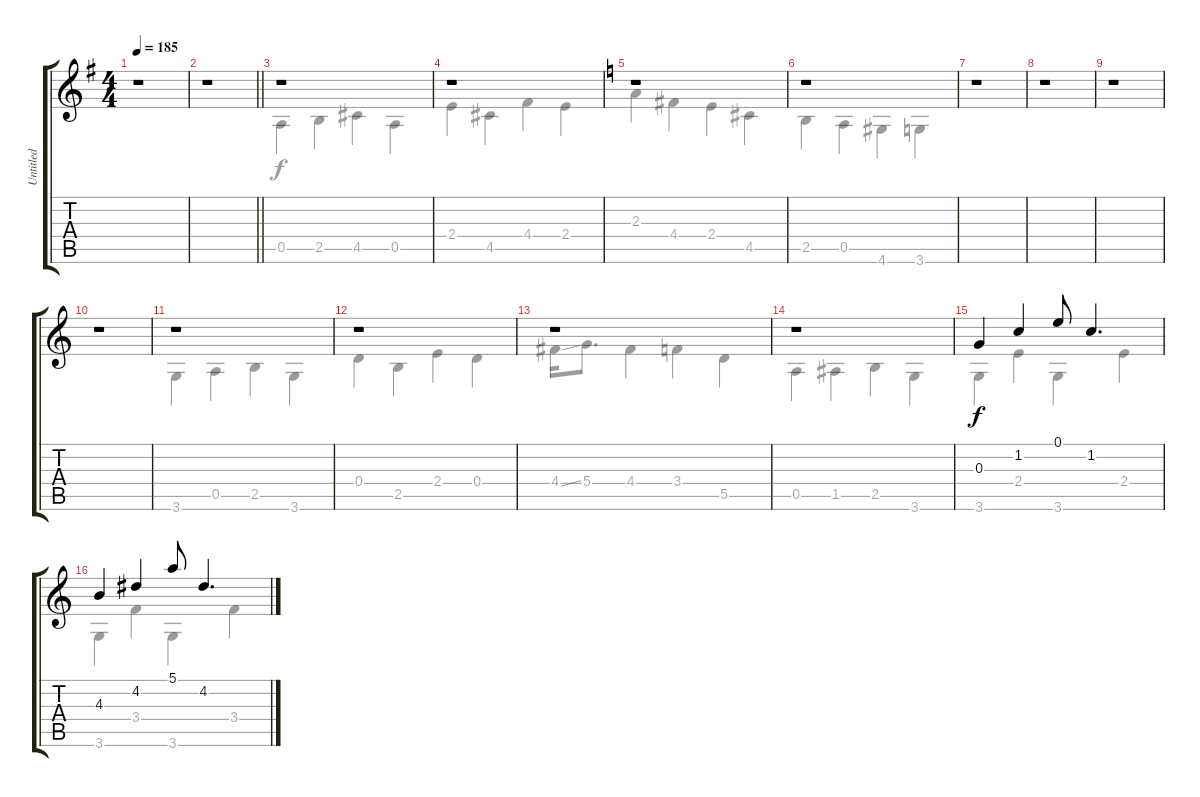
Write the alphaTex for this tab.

\track ("Untitled" "Untitled") {instrument acousticbass}
\staff {score tabs}
\tuning (E4 B3 G3 D3 A2 E2) {hide}
\voice
\ts (4 4)
\tempo 185
\clef g2
\ks g
r.1{dy f} |
\barLineRight lightlight
r.1 |
r.1 |
r.1 |
\ks c
r.1 |
r.1 |
r.1 |
r.1 |
r.1 |
r.1 |
r.1 |
r.1 |
r.1 |
r.1 |
0.3.4 1.2.4 0.1.8 1.2.4{d} |
4.3.4 4.2.4 5.1.8 4.2.4{d}
\voice
\clef g2
\ottava regular
\simile none
\ks g
|
\barLineRight lightlight
|
0.5.4 2.5.4 4.5.4 0.5.4 |
2.4.4 4.5.4 4.4.4 2.4.4 |
\ks c
2.3.4 4.4.4 2.4.4 4.5.4 |
2.5.4 0.5.4 4.6.4 3.6.4 |
|
|
|
|
3.6.4 0.5.4 2.5.4 3.6.4 |
0.4.4 2.5.4 2.4.4 0.4.4 |
4.4{ss}.16 5.4.8{d} 4.4.4 3.4.4 5.5.4 |
0.5.4 1.5.4 2.5.4 3.6.4 |
3.6.4 2.4.4 3.6.4 2.4.4 |
3.6.4 3.4.4 3.6.4 3.4.4
